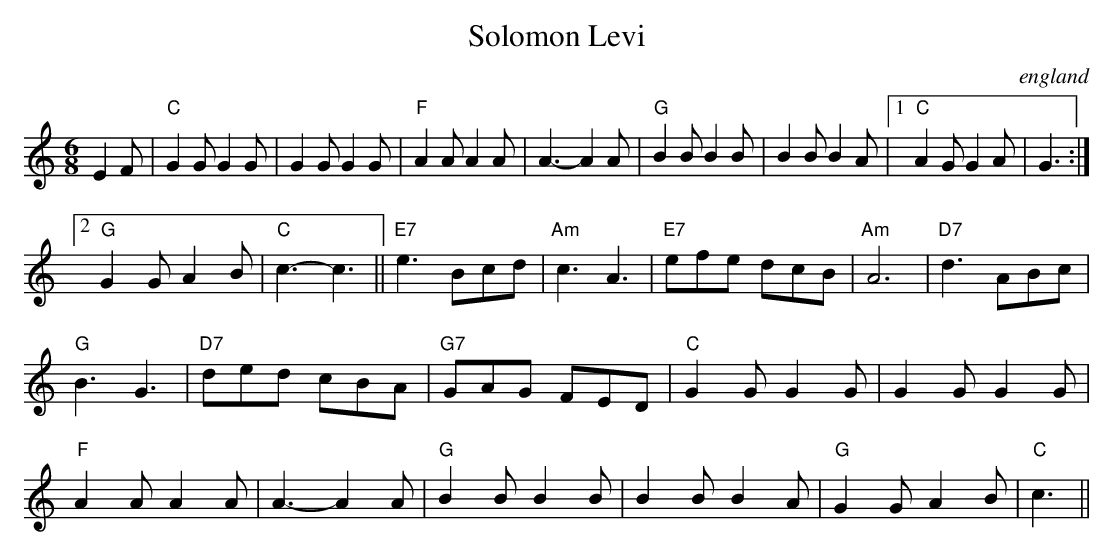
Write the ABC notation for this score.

X:1
T:Solomon Levi
O:england
M:6/8
K:C
E2F |"C"G2G G2G|G2G G2G|"F"A2A A2A|A3 -A2A|"G"B2B B2B|B2B B2A| [1"C"A2G G2A|\
G3 :|
[2"G"G2G A2B|"C"c3 -c3||"E7"e3 Bcd|"Am"c3 A3|"E7"efe dcB|"Am"A6|"D7"d3 ABc|
"G"B3 G3|"D7"ded cBA|"G7"GAG FED|"C"G2G G2G|G2G G2G|
"F"A2A A2A|A3 -A2A|"G"B2B B2B|B2B B2A|"G"G2G A2B|"C"c3 ||
